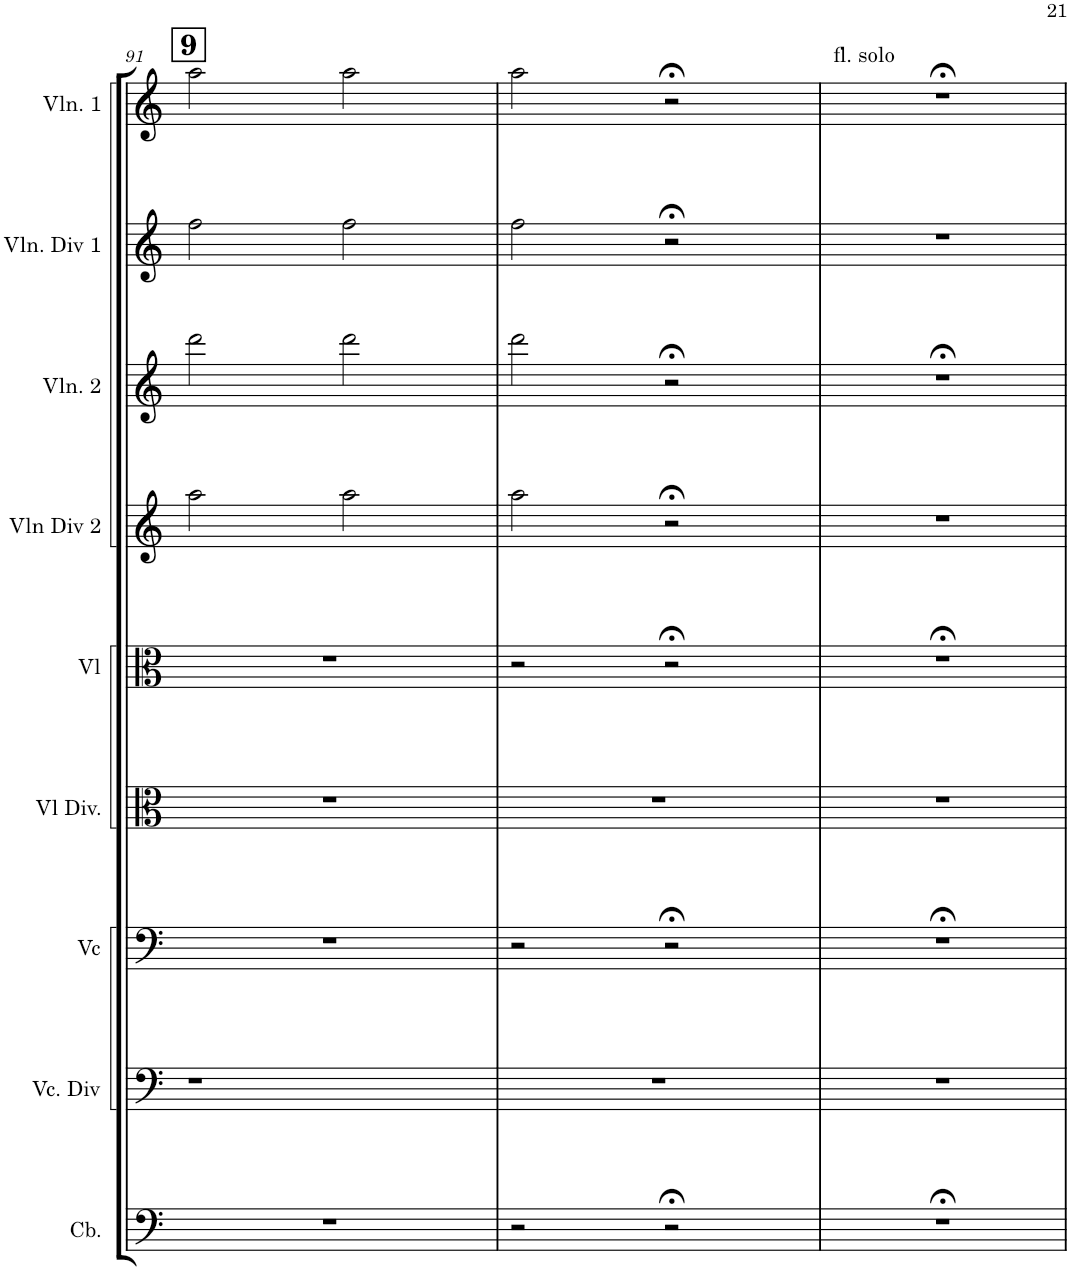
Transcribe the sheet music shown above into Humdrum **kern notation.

**kern	**kern	**kern	**kern	**kern	**kern	**kern	**kern	**kern
*part9	*part8	*part7	*part6	*part5	*part4	*part3	*part2	*part1
*staff9	*staff8	*staff7	*staff6	*staff5	*staff4	*staff3	*staff2	*staff1
*I"Contrabaixo	*I"Viloncelo. Div	*I"Violoncelo	*I"Viola Div	*I"Viola	*I"Vln Div 2	*I"Violino 2	*I"Vln Div 1	*I"Violino 1
*I'Cb.	*I'Vc. Div	*I'Vc	*I'Vl Div.	*I'Vl	*I'Vln Div 2	*I'Vln. 2	*I'Vln. Div 1	*I'Vln. 1
!!LO:PB:g=z
*clefF4	*clefF4	*clefF4	*clefC3	*clefC3	*clefG2	*clefG2	*clefG2	*clefG2
*Trd7c12	*	*	*	*	*	*	*	*
*k[]	*k[]	*k[]	*k[]	*k[]	*k[]	*k[]	*k[]	*k[]
*M2/2	*M2/2	*M2/2	*M2/2	*M2/2	*M2/2	*M2/2	*M2/2	*M2/2
!!LO:REH:place=s1:a:B:cj:fs=14:t=9
=91	=91	=91	=91	=91	=91	=91	=91	=91
1r	1r	1r	1r	1r	2aa\	2ddd\	2ff\	2aa\
.	.	.	.	.	2aa\	2ddd\	2ff\	2aa\
=92	=92	=92	=92	=92	=92	=92	=92	=92
2r	1r	2r	1r	2r	2aa\	2ddd\	2ff\	2aa\
2r;<	.	2r;<	.	2r;<	2r;<	2r;<	2r;<	2r;<
=93	=93	=93	=93	=93	=93	=93	=93	=93
!	!	!	!	!	!	!	!	!LO:TX:a:t=fl. solo
1r;<	1r	1r;<	1r	1r;<	1r	1r;<	1r	1r;<
=	=	=	=	=	=	=	=	=
*-	*-	*-	*-	*-	*-	*-	*-	*-
